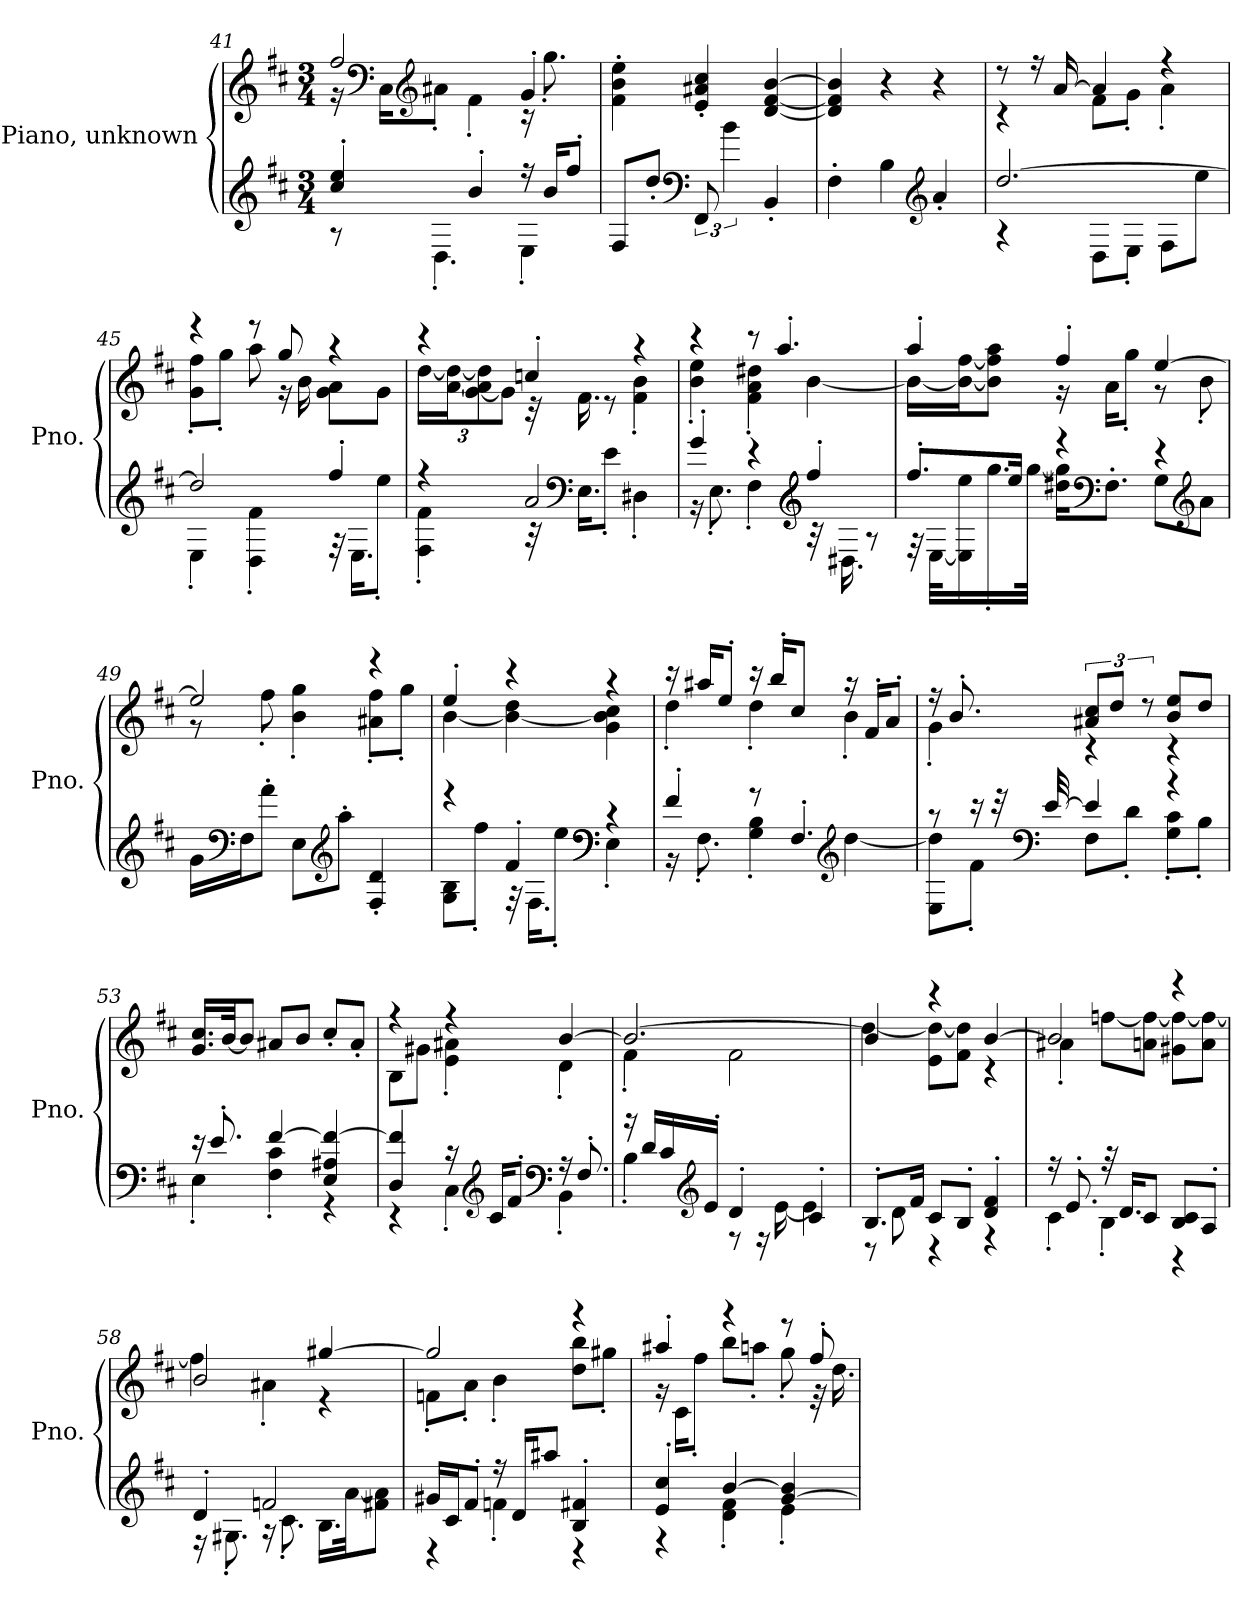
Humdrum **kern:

**kern	**kern
*part1	*part1
*staff2	*staff1
*I"Piano, unknown	*
*I'Pno.	*
*clefG2	*clefG2
*k[f#c#]	*k[f#c#]
*M3/4	*M3/4
=41	=41
*^	*^
4cc#/' 4ee/'	8r	2ff#/	16r
*	*	*clefF4	*
.	.	.	16C#\KL
*	*	*clefG2	*
.	4.D'\	.	8a#X'\J
4b'/	.	.	4f#'\
16r	4E'\	4g'/	16r
16b/KL	.	.	8.gg'\
8ff#'/J	.	.	.
*v	*v	*	*
*	*v	*v
=42	=42
8F#/L	4f#\' 4b\' 4ee\'
8dd'/J	.
*clefF4	*
12FF#/	4e/' 4a#X/' 4cc#/'
6b\	.
4BB'/	[4d/ [4f#/ [4b/
=43	=43
4F#'\	4d/] 4f#/] 4b/]
4B\	4r
*clefG2	*
4a'/	4r
!!LO:LB:g=z
=44	=44
*^	*^
[2.dd/	4r	8r	4r
.	.	16r	.
.	.	[16a/	.
.	8D\L	4a/]	8f#\L
.	8E'\J	.	8g'\J
.	8F#\L	4r	4a'\
.	8ee\J	.	.
=45	=45	=45	=45
2dd/]	4E'\	4r	8g\' 8ff#\'L
.	.	.	8gg'\J
.	4D\' 4f#\'	8r	8aa\
.	.	8gg/	16r
.	.	.	16b\
4ff#'/	32r	4r	8g\ 8a\L
.	16.E\KL	.	.
.	8ee'\J	.	8g\J
=46	=46	=46	=46
*	*	*	*Xbrackettup
4r	4F#\' 4f#\'	4r	[24dd\LL
.	.	.	[24a\ 24dd\_J
.	.	.	[12g\ 12a\] 12dd\]
.	.	.	12g\J]
2a/	32r	4ccn'/	32r
*clefF4	*	*	*
.	16.E\KL	.	16.f#\
.	8e'\J	.	8r
.	4D#X'\	4r	4f#\' 4b\'
=47	=47	=47	=47
4g'/	16r	4r	4b\' 4ee\'
.	8.E'\	.	.
4r	4F#'\	8r	4f#\' 4a\' 4dd#X\'
.	.	4.aa'/	.
*clefG2	*	*	*
4ff#'/	32r	.	[4b\
.	16.D#X\	.	.
.	8r	.	.
!!LO:PB:g=z	!!
=48	=48	=48	=48
8.ff#'/L	32r	4aa'/	16b\LL_
.	[32E\KLL	.	.
.	16E\] 16ee\	.	16b\_ [16ff#\J
.	16.gg'\	.	8b\] 8ff#\] 8aa\J
16ee/Jk	.	.	.
.	[32gg\JJk	.	.
4r	16dd#X\ 16gg\]KL	4ff#'/	16r
*clefF4	*	*	*
.	8.F#'\J	.	16a\KL
.	.	.	8gg'\J
4r	8G\L	[4ee/	8r
*clefG2	*	*	*
.	8a\J	.	8b'\
*v	*v	*	*
=49	=49	=49
16g\LL	2ee/]	8r
*clefF4	*	*
16F#\J	.	.
8a'\J	.	8ff#'\
8E\L	.	4b\' 4gg\'
*clefG2	*	*
8aa'\J	.	.
4F#/' 4d/'	4r	8a#X\' 8ff#\'L
.	.	8gg'\J
=50	=50	=50
*^	*	*
4r	8G\ 8B\L	4ee'/	[4b\
.	8ff#'\J	.	.
4f#'/	32r	4r	4b\_ 4dd\
.	16.F#\KL	.	.
.	8ee'\J	.	.
*clefF4	*	*	*
4r	4E'\	4r	4g\ 4b\] 4cc#\
!!LO:LB:g=z	!!
=51	=51	=51	=51
4f#'/	16r	16r	4dd'\
.	8.F#'\	16aa#X/KL	.
.	.	8ee'/J	.
8r	4G\' 4B\'	16r	4dd'\
.	.	16bb'/KL	.
4.F#'/	.	8cc#/J	.
*clefG2	*	*	*
.	[4dd\	16r	4b'\
.	.	16f#'/KL	.
.	.	8a'/J	.
=52	=52	=52	=52
8r	8E\ 8dd\]L	16r	4g'\
.	.	8.b'/	.
16r	8f#'\J	.	.
32r	.	.	.
*clefF4	*	*	*
[32e/	.	.	.
*	*	*brackettup	*
4e/]	8F#\L	12a#X/ 12cc#/L	4r
.	.	12dd/J	.
.	8d'\J	.	.
.	.	12r	.
4r	8G\' 8c#\'L	8b/ 8ee/L	4r
.	8B'\J	8dd/J	.
*	*	*v	*v
=53	=53	=53
16r	4E'\	16.g/ 16.cc#/LL
8.e'/	.	.
.	.	[32b/JK
.	.	8b/J]
[4f#/	4F#\' 4c#\'	8a#X/L
.	.	8b/J
4E/ 4A#X/ 4f#/_	4r	8cc#'/L
.	.	8a#'/J
!!LO:LB:g=z
=54	=54	=54
*	*	*^
4D/ 4f#/]	4r	4r	8B\L
.	.	.	8g#X\J
16r	4C#'\	4r	4e\' 4a#X\'
*clefG2	*	*	*
16c#/KL	.	.	.
8f#'/J	.	.	.
*clefF4	*	*	*
16r	4BB'\	[4b/	4d'\
8.F#'/	.	.	.
=55	=55	=55	=55
16r	4B'\	2.b/_	4f#'\
16d/LL	.	.	.
16c#/	.	.	.
*clefG2	*	*	*
16e'/JJ	.	.	.
4d'/	8r	.	2f#\
.	16r	.	.
.	[16e\	.	.
4c#'/	4e\]	.	.
=56	=56	=56	=56
8.B'/L	8r	4b/]	[4dd\
.	8d\	.	.
16f#/Jk	.	.	.
8c#/L	4r	4r	8e\ 8dd\_L
8B'/J	.	.	8f#\ 8dd\]J
4d/' 4f#/'	4r	[4b/	4r
=57	=57	=57	=57
16r	4c#'\	2b/]	4a#X'\
8.e'/	.	.	.
32r	4B'\	.	[8ffn\L
16.d/KL	.	.	.
8c#/J	.	.	8an\ 8ff\_J
8B/ 8c#/L	4r	4r	8g#X\ 8ff\_L
8A'/J	.	.	8a\ 8ff\_J
!!LO:LB:g=z	!!
=58	=58	=58	=58
4d'/	16r	2b/	4ff\]
.	8.G#X'\	.	.
2fn/	16r	.	4a#X'\
.	8.c#'\	.	.
.	16.B\LL	[4gg#X/	4r
.	[32a\JK	.	.
.	8f#X\ 8a\]J	.	.
=59	=59	=59	=59
16g#X/LL	4r	2gg#/]	8fn'\L
16c#/J	.	.	.
8f#'/J	.	.	8a'\J
16r	4fn'\	.	4b'\
16d/KL	.	.	.
8aa#X/J	.	.	.
4B/' 4f#X/'	4r	4r	8dd\ 8bb\L
.	.	.	8gg#X'\J
=60	=60	=60	=60
4e/' 4cc#/'	4r	4aa#X'/	16r
.	.	.	16c#\KL
.	.	.	8ff#'\J
[4b/	4d\' 4f#\'	4r	8bb\L
.	.	.	8aan'\J
[4g/ 4b/]	4e'\	8r	8gg'\
.	.	8ff#'/	32r
.	.	.	16.dd\
*v	*v	*	*
*	*v	*v
=	=
*-	*-
